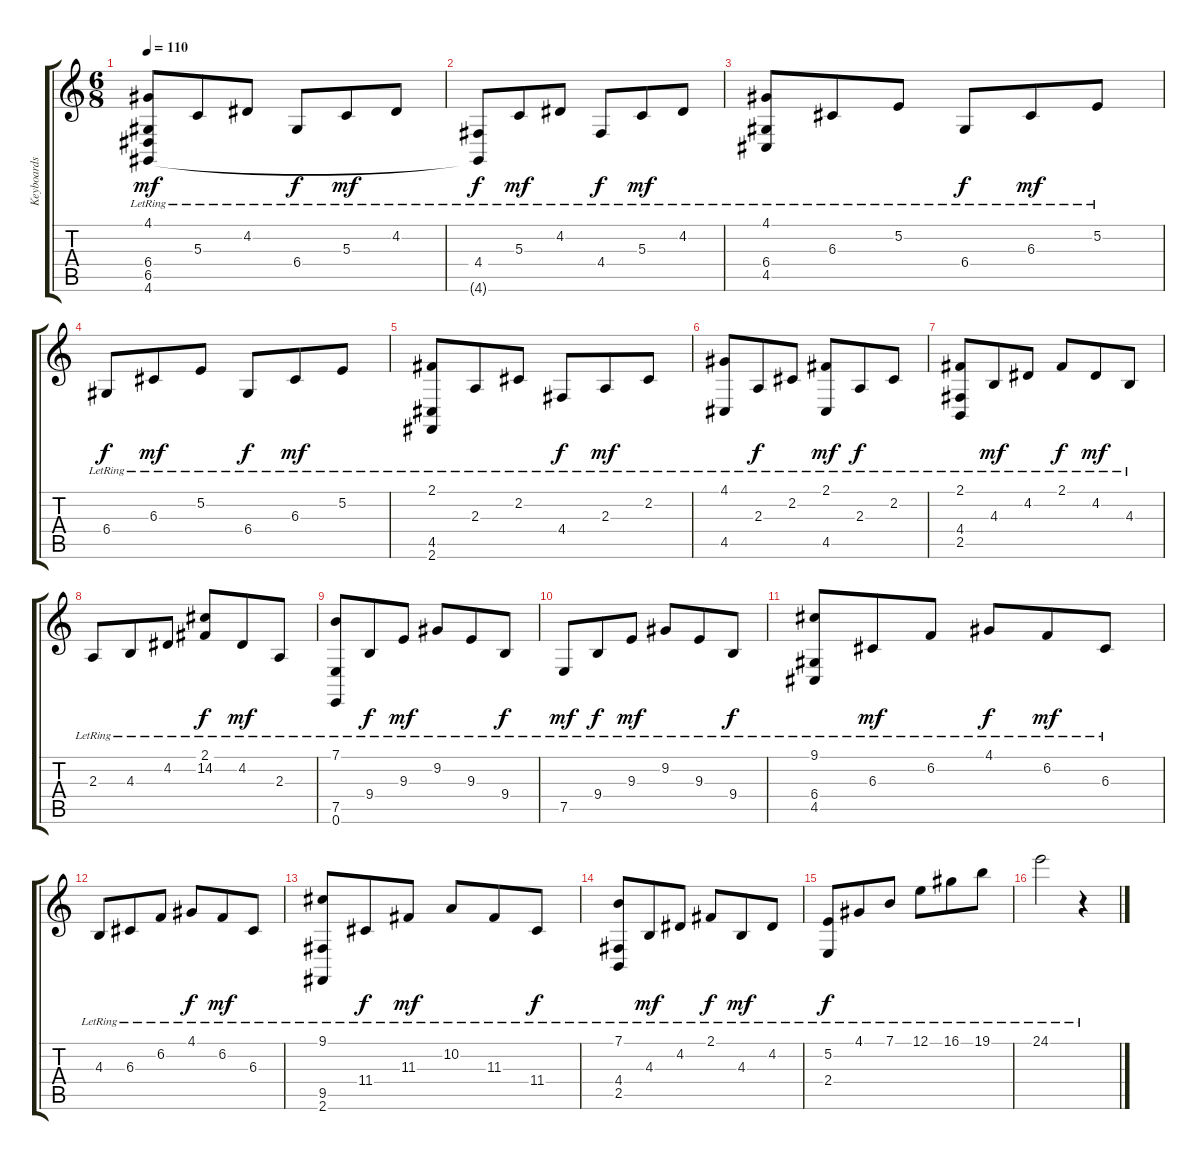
\track ("Keyboards (Derzhavin)" "Keyboards ") {instrument electricgrandpiano}
\staff {score tabs}
\tuning (E4 B3 G3 D3 A2 E2) {hide}
\ts (6 8)
\tempo 110
\clef g2
\ks c
(4.1{lr} 6.4{lr} 6.5{lr} 4.6{lr}).8{dy mf} 5.3{lr}.8 4.2{lr}.8 6.4{lr}.8{dy f} 5.3{lr}.8{dy mf} 4.2{lr}.8 |
(4.4{lr} 4.6{t}).8{dy f} 5.3{lr}.8{dy mf} 4.2{lr}.8 4.4{lr}.8{dy f} 5.3{lr}.8{dy mf} 4.2{lr}.8 |
(4.1{lr} 6.4{lr} 4.5{lr}).8 6.3{lr}.8 5.2{lr}.8 6.4{lr}.8{dy f} 6.3{lr}.8{dy mf} 5.2{lr}.8 |
6.4{lr}.8{dy f} 6.3{lr}.8{dy mf} 5.2{lr}.8 6.4{lr}.8{dy f} 6.3{lr}.8{dy mf} 5.2{lr}.8 |
(2.1{lr} 4.5{lr} 2.6{lr}).8 2.3{lr}.8 2.2{lr}.8 4.4{lr}.8{dy f} 2.3{lr}.8{dy mf} 2.2{lr}.8 |
(4.1{lr} 4.5{lr}).8 2.3{lr}.8{dy f} 2.2{lr}.8 (2.1{lr} 4.5{lr}).8{dy mf} 2.3{lr}.8{dy f} 2.2{lr}.8 |
(2.1{lr} 4.4{lr} 2.5{lr}).8 4.3{lr}.8{dy mf} 4.2{lr}.8 2.1{lr}.8{dy f} 4.2{lr}.8{dy mf} 4.3{lr}.8 |
2.3{lr}.8 4.3{lr}.8 4.2{lr}.8 (2.1{lr} 14.2{lr}).8{dy f} 4.2{lr}.8{dy mf} 2.3{lr}.8 |
(7.1{lr} 7.5{lr} 0.6{lr}).8 9.4{lr}.8{dy f} 9.3{lr}.8{dy mf} 9.2{lr}.8 9.3{lr}.8 9.4{lr}.8{dy f} |
7.5{lr}.8{dy mf} 9.4{lr}.8{dy f} 9.3{lr}.8{dy mf} 9.2{lr}.8 9.3{lr}.8 9.4{lr}.8{dy f} |
(9.1{lr} 6.4{lr} 4.5{lr}).8 6.3{lr}.8{dy mf} 6.2{lr}.8 4.1{lr}.8{dy f} 6.2{lr}.8{dy mf} 6.3{lr}.8 |
4.3{lr}.8 6.3{lr}.8 6.2{lr}.8 4.1{lr}.8{dy f} 6.2{lr}.8{dy mf} 6.3{lr}.8 |
(9.1{lr} 9.5{lr} 2.6{lr}).8 11.4{lr}.8{dy f} 11.3{lr}.8{dy mf} 10.2{lr}.8 11.3{lr}.8 11.4{lr}.8{dy f} |
(7.1{lr} 4.4{lr} 2.5{lr}).8 4.3{lr}.8{dy mf} 4.2{lr}.8 2.1{lr}.8{dy f} 4.3{lr}.8{dy mf} 4.2{lr}.8 |
(5.2{lr} 2.4{lr}).8{dy f} 4.1{lr}.8 7.1{lr}.8 12.1{lr}.8 16.1{lr}.8 19.1{lr}.8 |
24.1{lr}.2 r.4
